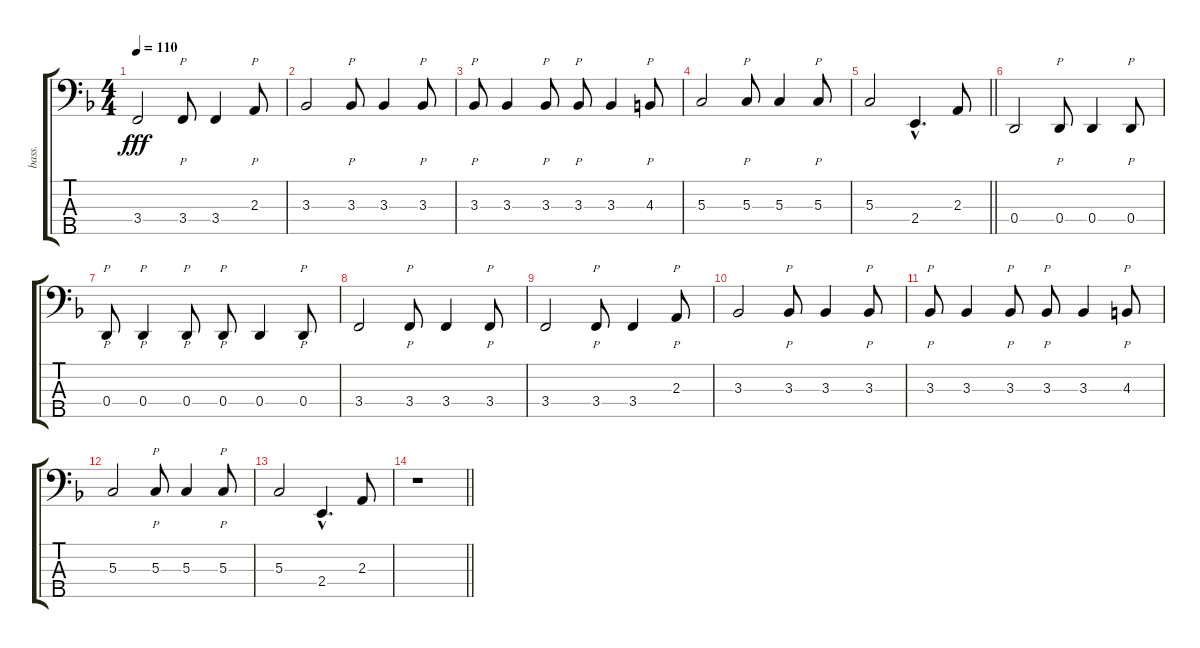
\track ("bass." "bass.") {instrument slapbass2}
\staff {score tabs}
\tuning (F2 C2 G1 D1 A0) {hide}
\ts (4 4)
\tempo 110
\clef f4
\ks dminor
3.4.2{dy fff} 3.4.8{p} 3.4.4 2.3.8{p} |
3.3.2 3.3.8{p} 3.3.4 3.3.8{p} |
3.3.8{p} 3.3.4 3.3.8{p} 3.3.8{p} 3.3.4 4.3.8{p} |
5.3.2 5.3.8{p} 5.3.4 5.3.8{p} |
\barLineRight lightlight
5.3.2 2.4{hac}.4{d} 2.3.8 |
0.4.2{volume 14 instrument electricbasspick} 0.4.8{p} 0.4.4 0.4.8{p} |
0.4.8{p} 0.4.4{p} 0.4.8{p} 0.4.8{p} 0.4.4 0.4.8{p} |
3.4.2 3.4.8{p} 3.4.4 3.4.8{p} |
3.4.2 3.4.8{p} 3.4.4 2.3.8{p} |
3.3.2 3.3.8{p} 3.3.4 3.3.8{p} |
3.3.8{p} 3.3.4 3.3.8{p} 3.3.8{p} 3.3.4 4.3.8{p} |
5.3.2 5.3.8{p} 5.3.4 5.3.8{p} |
5.3.2 2.4{hac}.4{d} 2.3.8 |
\barLineRight lightlight
r.1
